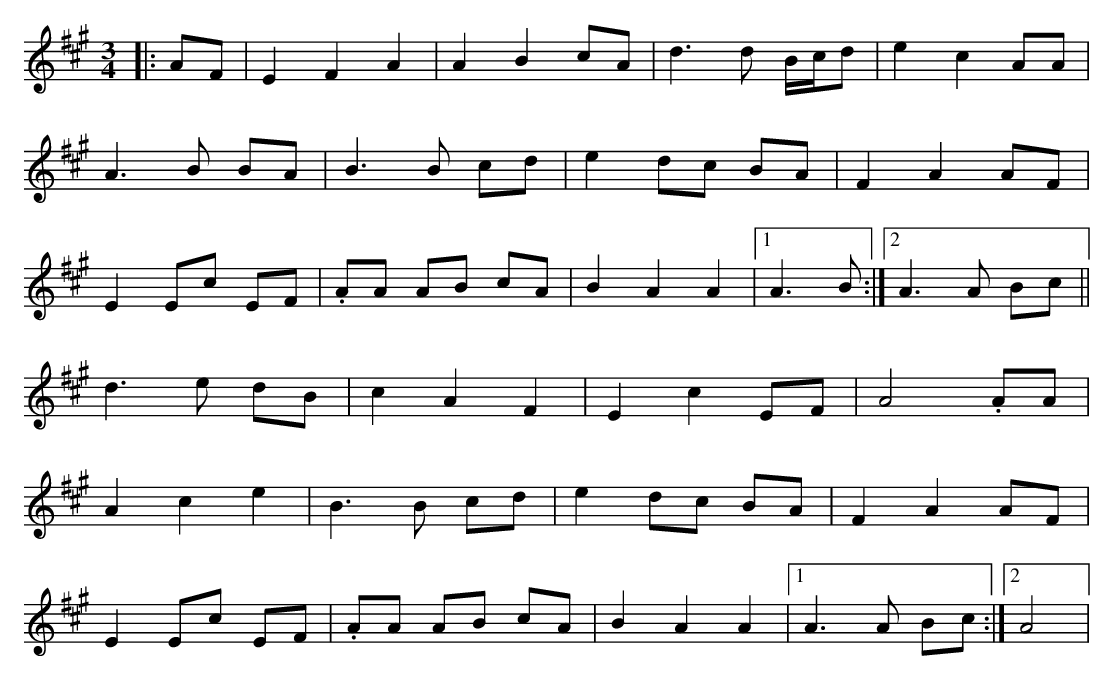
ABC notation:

X:1
M:3/4
K:A
|:AF|E2F2A2|A2B2cA|d3d B/c/d|e2c2AA|
A3B BA|B3B cd|e2dc BA|F2A2AF|
E2Ec EF|.AA AB cA|B2A2A2|1 A3B:|2 A3A Bc||
d3e dB|c2A2F2|E2c2EF|A4.AA|
A2c2e2|B3B cd|e2dc BA|F2A2AF|
E2Ec EF|.AA AB cA|B2A2A2|1 A3A Bc:|2 A4|
